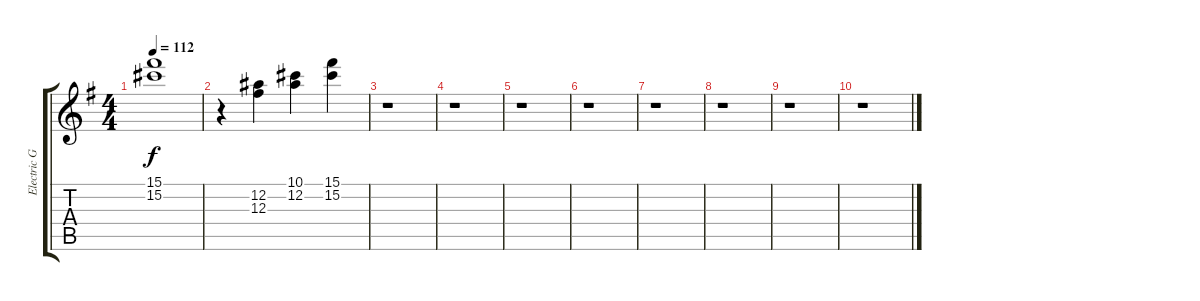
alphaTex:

\track ("Electric Guitar 2" "Electric G") {instrument overdrivenguitar}
\staff {score tabs}
\tuning (Eb4 Bb3 Gb3 Db3 Ab2 Eb2) {hide}
\ts (4 4)
\tempo 112
\clef g2
\ks g
(15.1{t} 15.2{t}).1{dy f} |
r.4 (12.2 12.3).4 (10.1 12.2).4 (15.1 15.2).4 |
r.1 |
r.1 |
r.1 |
r.1 |
r.1 |
r.1 |
r.1 |
r.1
